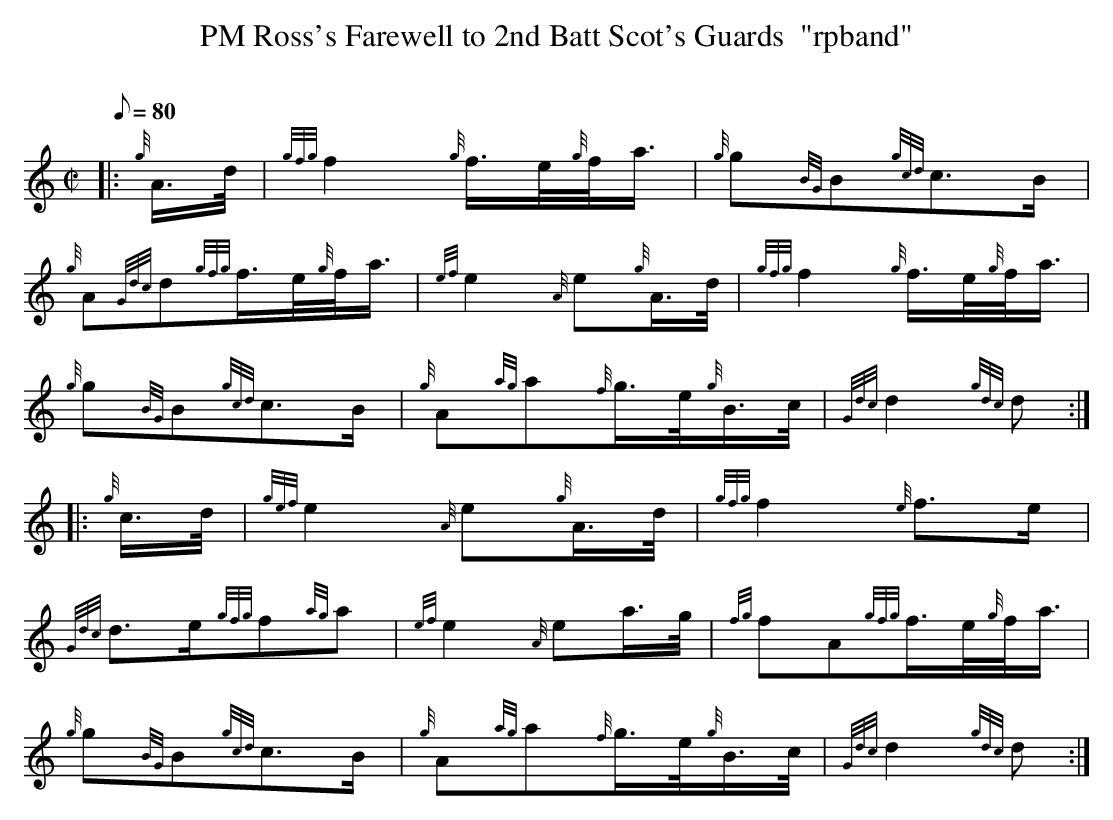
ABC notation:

X:1
T:PM Ross's Farewell to 2nd Batt Scot's Guards  "rpband"
M:C|
L:1/8
Q:80
C:
K:HP
|: {g}A3/4d/4 | \
{gfg}f2{g}f3/4e/4{g}f/4a3/4 | \
{g}g{BG}B{gcd}c3/2B/2 |
{g}A{Gdc}d{gfg}f3/4e/4{g}f/4a3/4 | \
{ef}e2{A}e{g}A3/4d/4 | \
{gfg}f2{g}f3/4e/4{g}f/4a3/4 |
{g}g{BG}B{gcd}c3/2B/2 | \
{g}A{ag}a{f}g3/4e/4{g}B3/4c/4 | \
{Gdc}d2{gdc}d ::
{g}c3/4d/4 | \
{gef}e2{A}e{g}A3/4d/4 | \
{gfg}f2{e}f3/2e/2 |
{Gdc}d3/2e/2{gfg}f{ag}a | \
{ef}e2{A}ea3/4g/4 | \
{fg}fA{gfg}f3/4e/4{g}f/4a3/4 |
{g}g{BG}B{gcd}c3/2B/2 | \
{g}A{ag}a{f}g3/4e/4{g}B3/4c/4 | \
{Gdc}d2{gdc}d :|
